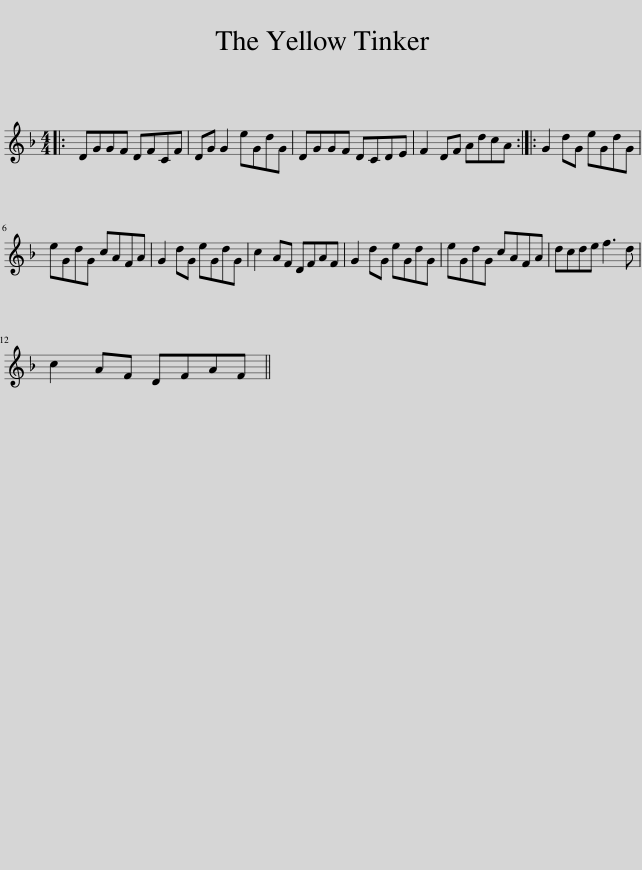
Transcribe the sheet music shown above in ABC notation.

X:1
L:1/8
M:4/4
I:linebreak $
K:F
V:1 treble
V:1
|: DGGF DFCF | DG G2 eGdG | DGGF DCDE | F2 DF AdcA :: G2 dG eGdG |$ %5
 eGdG cAFA | G2 dG eGdG | c2 AF DFAF | G2 dG eGdG | eGdG cAFA | %10
 dcde f3 d |$ c2 AF DFAF || %12
